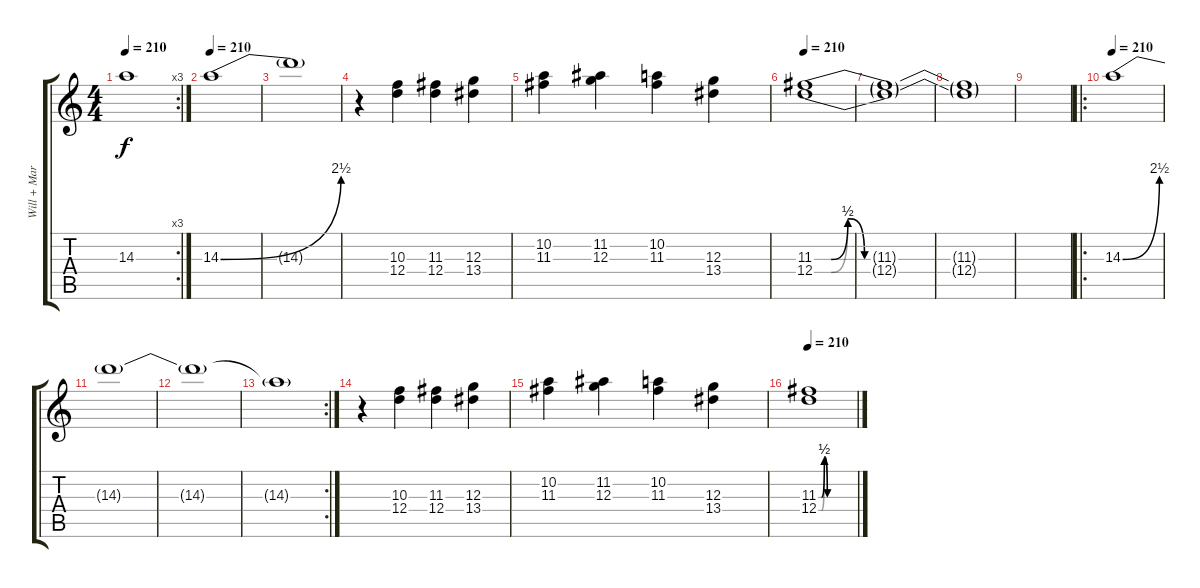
\track ("Will + Mark" "Will + Mar") {instrument distortionguitar}
\staff {score tabs}
\tuning (E4 B3 G3 D3 A2 D2) {hide}
\rc 3
\ts (4 4)
\tempo 210
\clef g2
\ks c
14.3{t}.1{dy f} |
\tempo 210
14.3{be (bend 0 0 60 10)}.1 |
14.3{t}.1 |
r.4 (10.3 12.4).4 (11.3 12.4).4 (12.3 13.4).4 |
(10.2 11.3).4 (11.2 12.3).4 (10.2 11.3).4 (12.3 13.4).4 |
\tempo 210
(11.3{be (custom 0 0 5 0 10 2 15 0 20 0 30 0 45 0 60 0)} 12.4{be (custom 0 0 5 0 10 2 15 0 20 0 30 0 45 0 60 0)}).1 |
(11.3{t} 12.4{t}).1 |
(11.3{t} 12.4{t}).1 |
|
\ro
\tempo 210
14.3{be (bend 0 0 60 10)}.1 |
14.3{t}.1 |
14.3{t}.1 |
\rc 2
14.3{t}.1 |
r.4 (10.3 12.4).4 (11.3 12.4).4 (12.3 13.4).4 |
(10.2 11.3).4 (11.2 12.3).4 (10.2 11.3).4 (12.3 13.4).4 |
\tempo 210
(11.3{be (custom 0 0 5 0 10 2 15 0 20 0 30 0 45 0 60 0)} 12.4{be (custom 0 0 5 0 10 2 15 0 20 0 30 0 45 0 60 0)}).1
